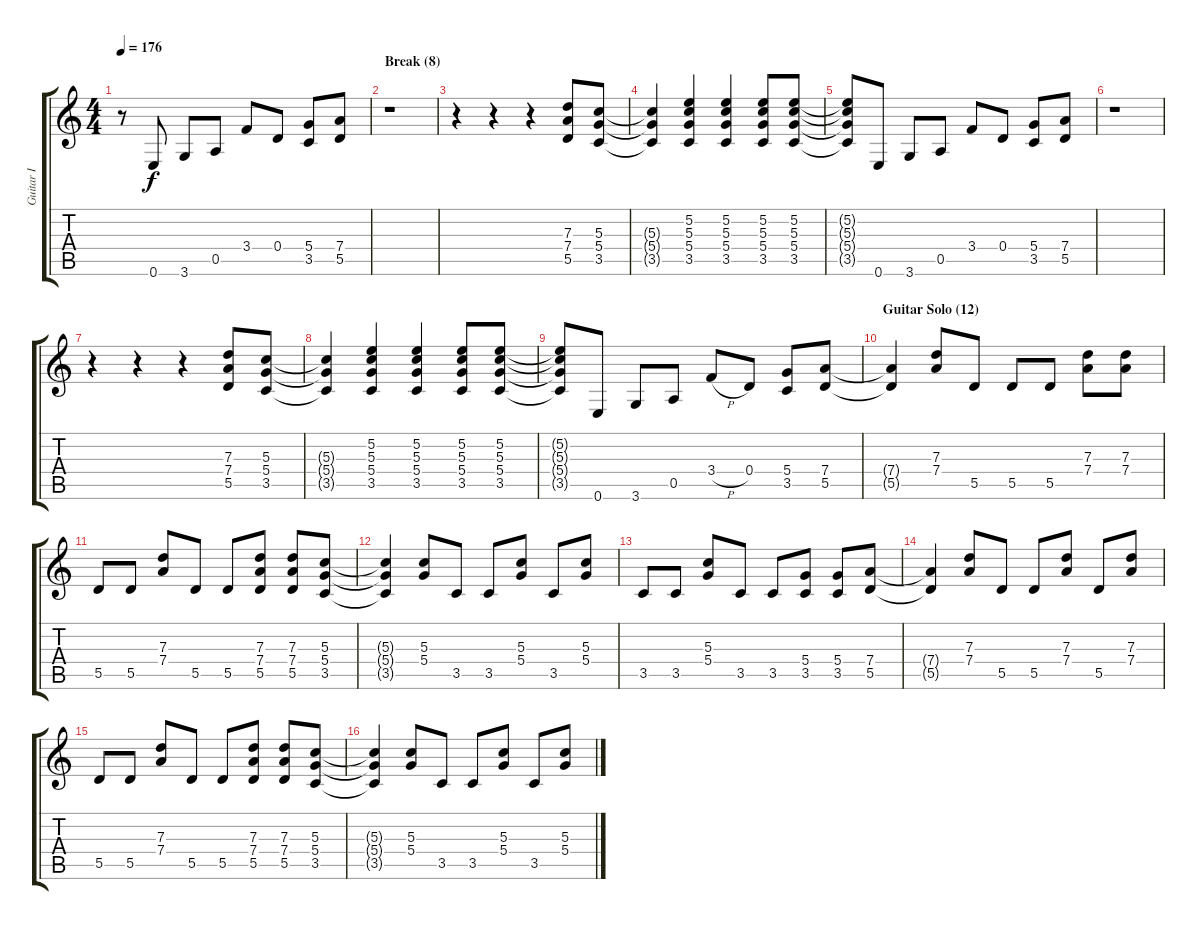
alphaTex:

\track ("Guitar I" "Guitar I") {instrument overdrivenguitar}
\staff {score tabs}
\tuning (E4 B3 G3 D3 A2 E2) {hide}
\ts (4 4)
\tempo 176
\clef g2
\ks c
r.8{dy ff} 0.6.8{dy f} 3.6.8 0.5.8 3.4.8 0.4.8 (5.4 3.5).8 (7.4 5.5).8 |
\section ("" "Break (8)")
r.1 |
r.4 r.4 r.4 (7.3 7.4 5.5).8 (5.3 5.4 3.5).8 |
(5.3{t} 5.4{t} 3.5{t}).4 (5.2 5.3 5.4 3.5).4 (5.2 5.3 5.4 3.5).4 (5.2 5.3 5.4 3.5).8 (5.2 5.3 5.4 3.5).8 |
(5.2{t} 5.3{t} 5.4{t} 3.5{t}).8 0.6.8 3.6.8 0.5.8 3.4.8 0.4.8 (5.4 3.5).8 (7.4 5.5).8 |
r.1 |
r.4 r.4 r.4 (7.3 7.4 5.5).8 (5.3 5.4 3.5).8 |
(5.3{t} 5.4{t} 3.5{t}).4 (5.2 5.3 5.4 3.5).4 (5.2 5.3 5.4 3.5).4 (5.2 5.3 5.4 3.5).8 (5.2 5.3 5.4 3.5).8 |
(5.2{t} 5.3{t} 5.4{t} 3.5{t}).8 0.6.8 3.6.8 0.5.8 3.4{h}.8 0.4.8 (5.4 3.5).8 (7.4 5.5).8 |
\section ("" "Guitar Solo (12)")
(7.4{t} 5.5{t}).4 (7.3 7.4).8 5.5.8 5.5.8 5.5.8 (7.3 7.4).8 (7.3 7.4).8 |
5.5.8 5.5.8 (7.3 7.4).8 5.5.8 5.5.8 (7.3 7.4 5.5).8 (7.3 7.4 5.5).8 (5.3 5.4 3.5).8 |
(5.3{t} 5.4{t} 3.5{t}).4 (5.3 5.4).8 3.5.8 3.5.8 (5.3 5.4).8 3.5.8 (5.3 5.4).8 |
3.5.8 3.5.8 (5.3 5.4).8 3.5.8 3.5.8 (5.4 3.5).8 (5.4 3.5).8 (7.4 5.5).8 |
(7.4{t} 5.5{t}).4 (7.3 7.4).8 5.5.8 5.5.8 (7.3 7.4).8 5.5.8 (7.3 7.4).8 |
5.5.8 5.5.8 (7.3 7.4).8 5.5.8 5.5.8 (7.3 7.4 5.5).8 (7.3 7.4 5.5).8 (5.3 5.4 3.5).8 |
(5.3{t} 5.4{t} 3.5{t}).4 (5.3 5.4).8 3.5.8 3.5.8 (5.3 5.4).8 3.5.8 (5.3 5.4).8
